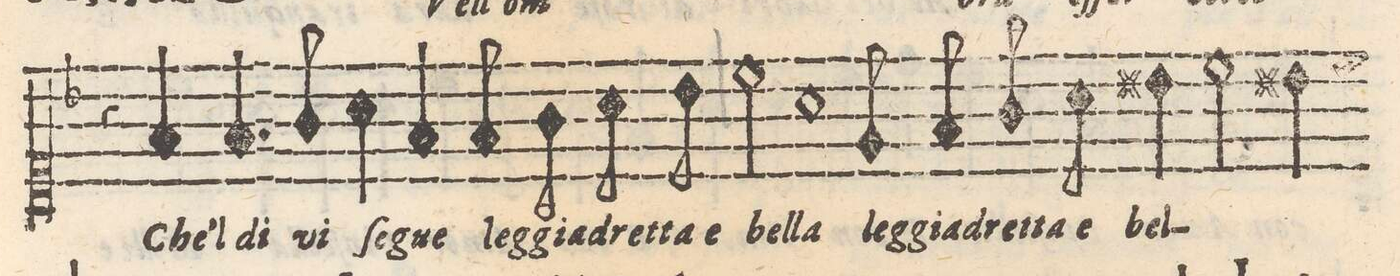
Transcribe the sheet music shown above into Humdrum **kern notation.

**kern	**text
*I"Canto	*
*clefC1	*
*k[b-]	*
*met(C)	*
*M2/1	*
=4-	=4-
4r	.
4f/	Che'l
4.f/	di-
8g\	-vi
4a\	ſe-
4f/	-gue
8f/	leg-
8g\	-gia-
8a\	-dret-
8b-\	-ta e
=5-	=5-
2cc\	bel-
1a	-la
8e/	leg-
8f/	-gia-
8g\	-dret-
8a\	-ta e
=6-	=6-
4bn\	bel-
2cc\	.
4bn\	.
*-	*-
